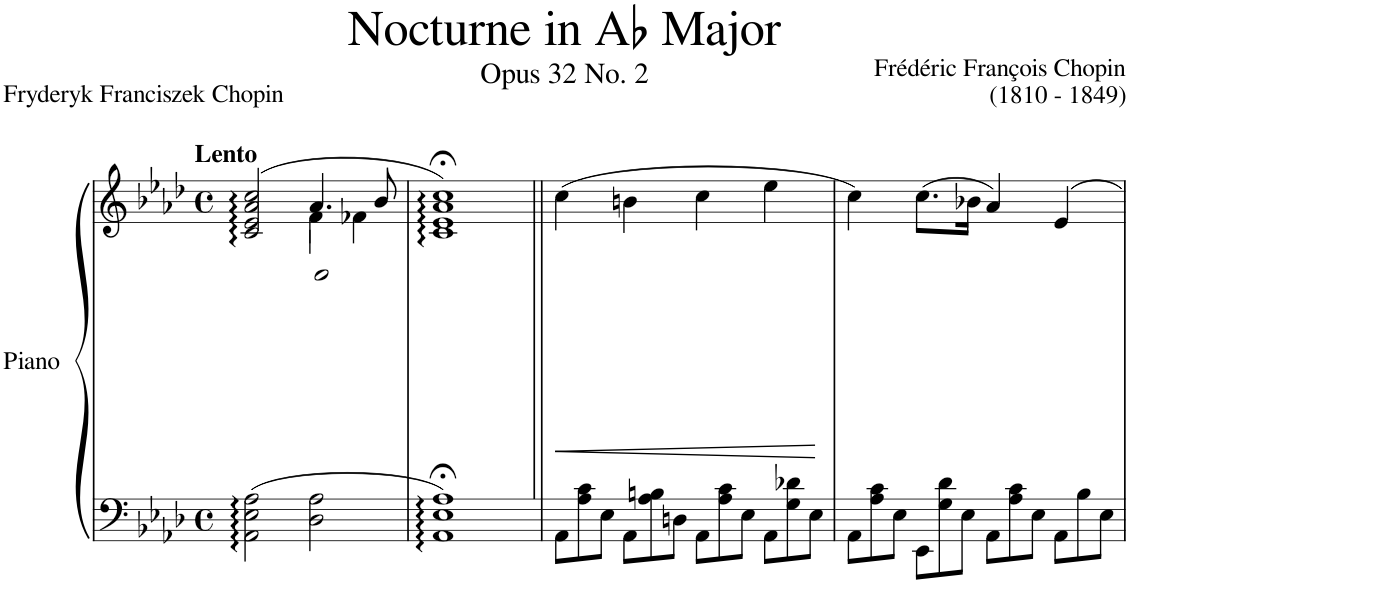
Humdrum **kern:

**kern	**kern	**dynam
*part1	*part1	*part1
*staff2	*staff1	*staff1/2
*I"Piano	*	*
*I'Pno	*	*
*clefF4	*clefG2	*
*k[b-e-a-d-]	*k[b-e-a-d-]	*
*M4/4	*M4/4	*
*met(c)	*met(c)	*
=1	=1	=1
*	*^	*
*	*	*^	*
!	!LO:TX:a:B:t=Lento	!	!	!
2AA-\ 2E-\ 2A-\	(2c/ 2e-/ 2a-/ 2cc/	2ryy	2ryy	.
2D-\ 2A-\	4.a-/	4f\	2d-\	.
.	.	4f-X\	.	.
.	8b-/	.	.	.
*	*v	*v	*v	*
=2	=2	=2
1AA-;< 1E-;< 1A-;<	1c;< 1e-;< 1a-;< 1cc;<)	.
=3||	=3||	=3||
*Xtuplet	*	*
!	!	!LO:HP:b
12AA-\L	(4cc\	<
12A-\ 12c\	.	.
12E-\J	.	.
12AA-\L	4bn\	.
12A-\ 12Bn\	.	.
12Dn\J	.	.
12AA-\L	4cc\	.
12A-\ 12c\	.	.
12E-\J	.	.
12AA-\L	4ee-\	[
12G\ 12d-X\	.	.
12E-\J	.	.
=4	=4	=4
12AA-\L	4cc\)	.
12A-\ 12c\	.	.
12E-\J	.	.
12EE-\L	(8.cc\L	.
12G\ 12d-\	.	.
12E-\J	.	.
.	16b-X\Jk	.
12AA-\L	4a-/)	.
12A-\ 12c\	.	.
12E-\J	.	.
12AA-\L	4e-/	.
12B-\	.	.
12E-\J	.	.
=	=	=
*-	*-	*-
